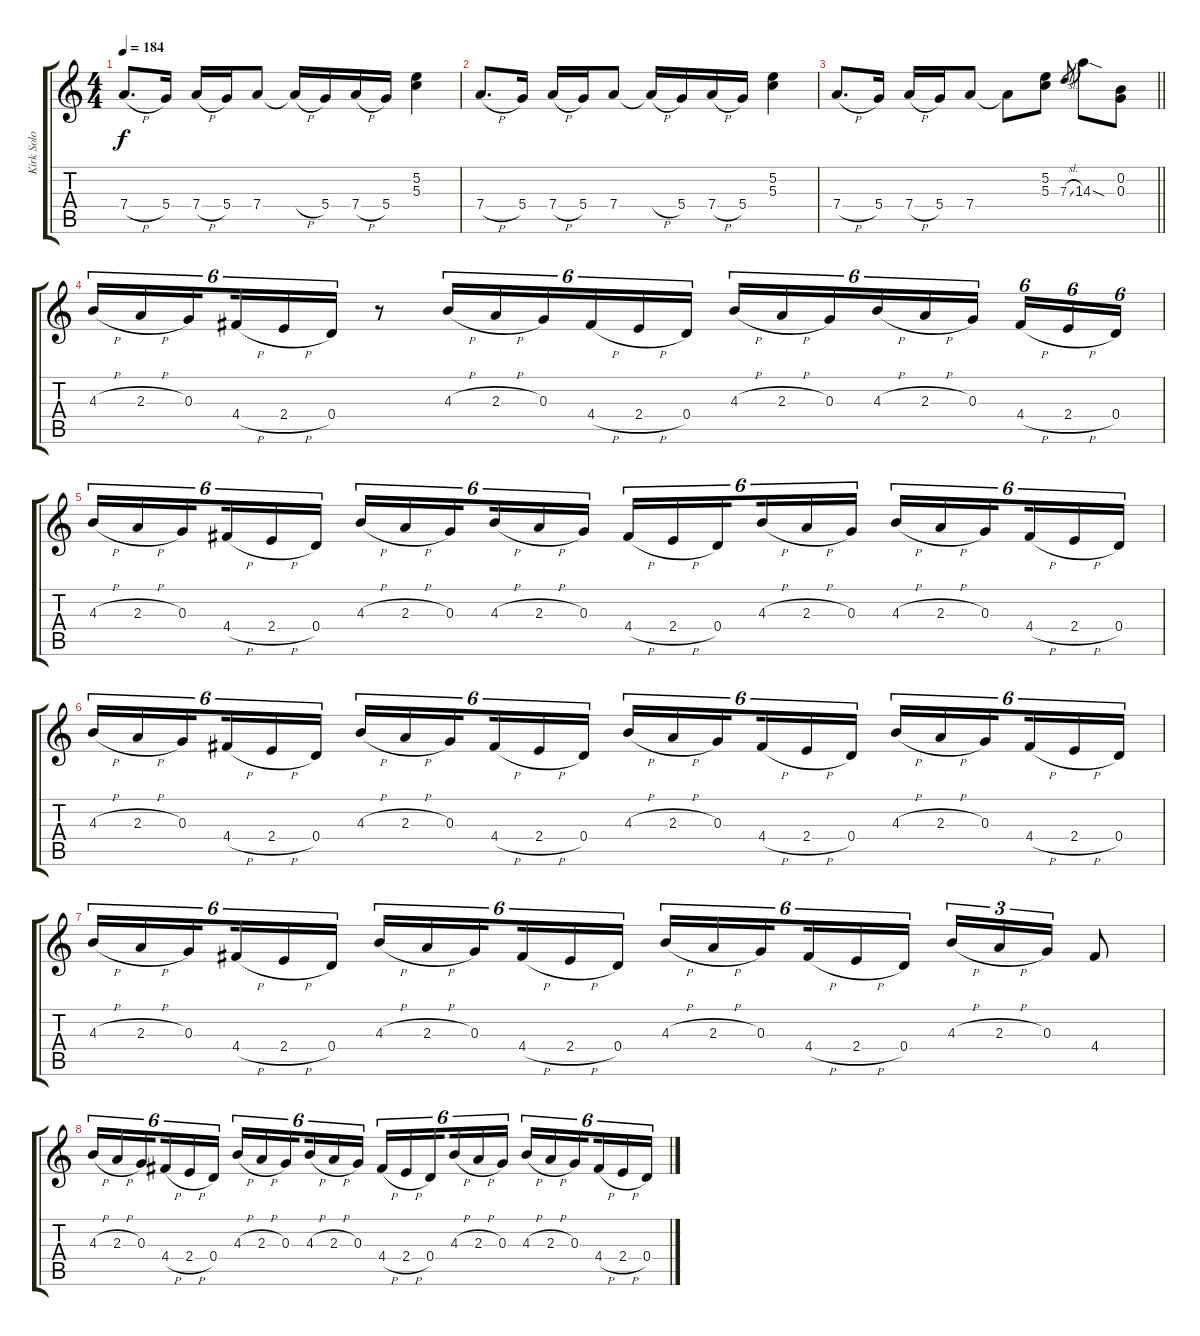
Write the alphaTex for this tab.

\track ("Kirk Solo" "Kirk Solo") {instrument distortionguitar}
\staff {score tabs}
\tuning (E4 B3 G3 D3 A2 E2) {hide}
\ts (4 4)
\tempo 184
\clef g2
\ks c
7.4{h}.8{d dy f} 5.4.16 7.4{h}.16 5.4.16 7.4.8 7.4{h t}.16 5.4.16 7.4{h}.16 5.4.16 (5.2 5.3).4 |
7.4{h}.8{d} 5.4.16 7.4{h}.16 5.4.16 7.4.8 7.4{h t}.16 5.4.16 7.4{h}.16 5.4.16 (5.2 5.3).4 |
\barLineRight lightlight
7.4{h}.8{d} 5.4.16 7.4{h}.16 5.4.16 7.4.8 7.4{t}.8 (5.2 5.3).8 7.3{sl}.8{gr} 14.3{sod}.8 (0.2 0.3).8 |
4.3{h}.16{tu (6 4)} 2.3{h}.16{tu (6 4)} 0.3.16{tu (6 4) beam splitsecondary} 4.4{h}.16{tu (6 4)} 2.4{h}.16{tu (6 4)} 0.4.16{tu (6 4)} r.8 4.3{h}.16{tu (6 4)} 2.3{h}.16{tu (6 4)} 0.3.16{tu (6 4)} 4.4{h}.16{tu (6 4)} 2.4{h}.16{tu (6 4)} 0.4.16{tu (6 4) beam splitsecondary} 4.3{h}.16{tu (6 4)} 2.3{h}.16{tu (6 4)} 0.3.16{tu (6 4)} 4.3{h}.16{tu (6 4)} 2.3{h}.16{tu (6 4)} 0.3.16{tu (6 4) beam splitsecondary} 4.4{h}.16{tu (6 4)} 2.4{h}.16{tu (6 4)} 0.4.16{tu (6 4)} |
4.3{h}.16{tu (6 4)} 2.3{h}.16{tu (6 4)} 0.3.16{tu (6 4) beam splitsecondary} 4.4{h}.16{tu (6 4)} 2.4{h}.16{tu (6 4)} 0.4.16{tu (6 4)} 4.3{h}.16{tu (6 4)} 2.3{h}.16{tu (6 4)} 0.3.16{tu (6 4) beam splitsecondary} 4.3{h}.16{tu (6 4)} 2.3{h}.16{tu (6 4)} 0.3.16{tu (6 4)} 4.4{h}.16{tu (6 4)} 2.4{h}.16{tu (6 4)} 0.4.16{tu (6 4) beam splitsecondary} 4.3{h}.16{tu (6 4)} 2.3{h}.16{tu (6 4)} 0.3.16{tu (6 4)} 4.3{h}.16{tu (6 4)} 2.3{h}.16{tu (6 4)} 0.3.16{tu (6 4) beam splitsecondary} 4.4{h}.16{tu (6 4)} 2.4{h}.16{tu (6 4)} 0.4.16{tu (6 4)} |
4.3{h}.16{tu (6 4)} 2.3{h}.16{tu (6 4)} 0.3.16{tu (6 4) beam splitsecondary} 4.4{h}.16{tu (6 4)} 2.4{h}.16{tu (6 4)} 0.4.16{tu (6 4)} 4.3{h}.16{tu (6 4)} 2.3{h}.16{tu (6 4)} 0.3.16{tu (6 4) beam splitsecondary} 4.4{h}.16{tu (6 4)} 2.4{h}.16{tu (6 4)} 0.4.16{tu (6 4)} 4.3{h}.16{tu (6 4)} 2.3{h}.16{tu (6 4)} 0.3.16{tu (6 4) beam splitsecondary} 4.4{h}.16{tu (6 4)} 2.4{h}.16{tu (6 4)} 0.4.16{tu (6 4)} 4.3{h}.16{tu (6 4)} 2.3{h}.16{tu (6 4)} 0.3.16{tu (6 4) beam splitsecondary} 4.4{h}.16{tu (6 4)} 2.4{h}.16{tu (6 4)} 0.4.16{tu (6 4)} |
4.3{h}.16{tu (6 4)} 2.3{h}.16{tu (6 4)} 0.3.16{tu (6 4) beam splitsecondary} 4.4{h}.16{tu (6 4)} 2.4{h}.16{tu (6 4)} 0.4.16{tu (6 4)} 4.3{h}.16{tu (6 4)} 2.3{h}.16{tu (6 4)} 0.3.16{tu (6 4) beam splitsecondary} 4.4{h}.16{tu (6 4)} 2.4{h}.16{tu (6 4)} 0.4.16{tu (6 4)} 4.3{h}.16{tu (6 4)} 2.3{h}.16{tu (6 4)} 0.3.16{tu (6 4) beam splitsecondary} 4.4{h}.16{tu (6 4)} 2.4{h}.16{tu (6 4)} 0.4.16{tu (6 4)} 4.3{h}.16{tu (3 2)} 2.3{h}.16{tu (3 2)} 0.3.16{tu (3 2)} 4.4.8 |
4.3{h}.16{tu (6 4)} 2.3{h}.16{tu (6 4)} 0.3.16{tu (6 4) beam splitsecondary} 4.4{h}.16{tu (6 4)} 2.4{h}.16{tu (6 4)} 0.4.16{tu (6 4)} 4.3{h}.16{tu (6 4)} 2.3{h}.16{tu (6 4)} 0.3.16{tu (6 4) beam splitsecondary} 4.3{h}.16{tu (6 4)} 2.3{h}.16{tu (6 4)} 0.3.16{tu (6 4)} 4.4{h}.16{tu (6 4)} 2.4{h}.16{tu (6 4)} 0.4.16{tu (6 4) beam splitsecondary} 4.3{h}.16{tu (6 4)} 2.3{h}.16{tu (6 4)} 0.3.16{tu (6 4)} 4.3{h}.16{tu (6 4)} 2.3{h}.16{tu (6 4)} 0.3.16{tu (6 4) beam splitsecondary} 4.4{h}.16{tu (6 4)} 2.4{h}.16{tu (6 4)} 0.4.16{tu (6 4)}
